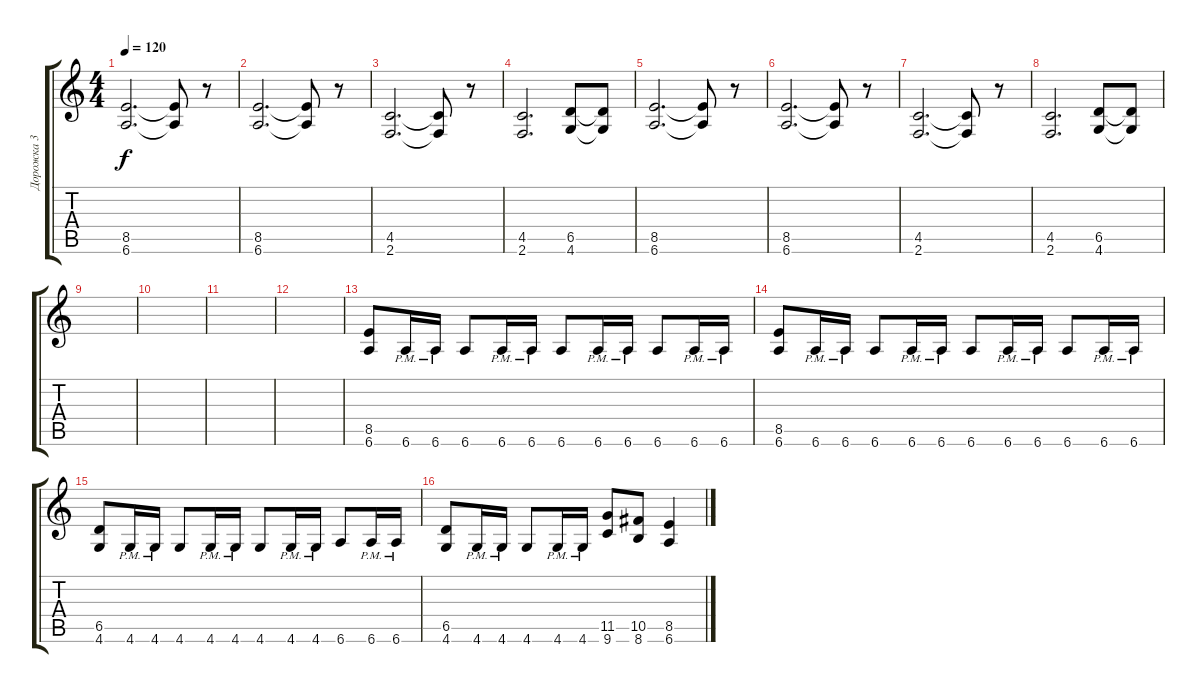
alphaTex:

\track ("Дорожка 3" "Дорожка 3") {instrument distortionguitar}
\staff {score tabs}
\tuning (Eb4 Bb3 Gb3 Db3 Ab2 Eb2) {hide}
\ts (4 4)
\tempo 120
\clef g2
\ks c
(8.5 6.6).2{d dy f} (8.5{t} 6.6{t}).8 r.8 |
(8.5 6.6).2{d} (8.5{t} 6.6{t}).8 r.8 |
(4.5 2.6).2{d} (4.5{t} 2.6{t}).8 r.8 |
(4.5 2.6).2{d} (6.5 4.6).8 (6.5{t} 4.6{t}).8 |
(8.5 6.6).2{d} (8.5{t} 6.6{t}).8 r.8 |
(8.5 6.6).2{d} (8.5{t} 6.6{t}).8 r.8 |
(4.5 2.6).2{d} (4.5{t} 2.6{t}).8 r.8 |
(4.5 2.6).2{d} (6.5 4.6).8 (6.5{t} 4.6{t}).8 |
|
|
|
|
(8.5 6.6).8 6.6{pm}.16 6.6{pm}.16 6.6.8 6.6{pm}.16 6.6{pm}.16 6.6.8 6.6{pm}.16 6.6{pm}.16 6.6.8 6.6{pm}.16 6.6{pm}.16 |
(8.5 6.6).8 6.6{pm}.16 6.6{pm}.16 6.6.8 6.6{pm}.16 6.6{pm}.16 6.6.8 6.6{pm}.16 6.6{pm}.16 6.6.8 6.6{pm}.16 6.6{pm}.16 |
(6.5 4.6).8 4.6{pm}.16 4.6{pm}.16 4.6.8 4.6{pm}.16 4.6{pm}.16 4.6.8 4.6{pm}.16 4.6{pm}.16 6.6.8 6.6{pm}.16 6.6{pm}.16 |
(6.5 4.6).8 4.6{pm}.16 4.6{pm}.16 4.6.8 4.6{pm}.16 4.6{pm}.16 (11.5 9.6).8 (10.5 8.6).8 (8.5 6.6).4
